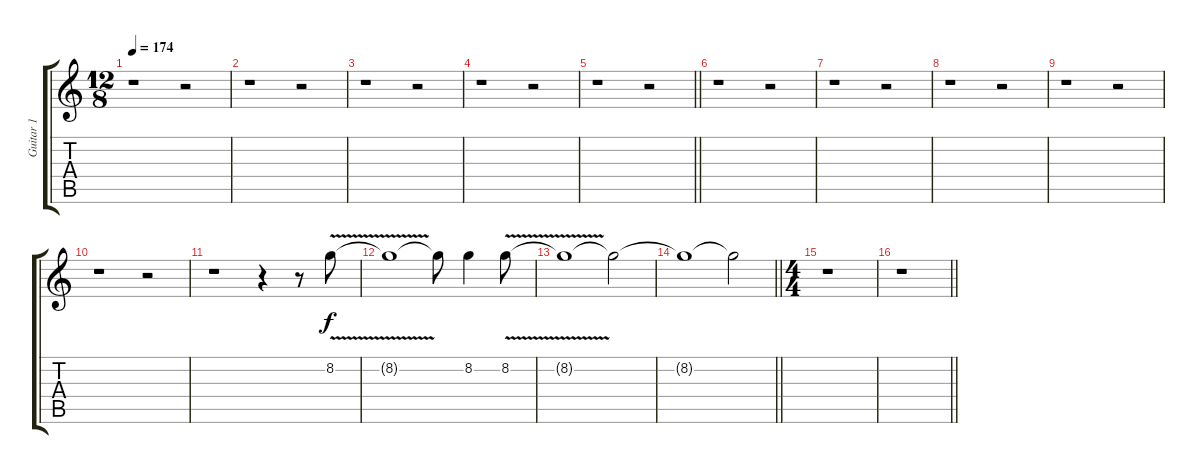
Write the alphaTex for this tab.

\track ("Guitar 1" "Guitar 1") {instrument distortionguitar}
\staff {score tabs}
\tuning (E4 B3 G3 D3 A2 E2) {hide}
\ts (12 8)
\tempo 174
\clef g2
\ks c
r.1{dy f} r.2 |
r.1 r.2 |
r.1 r.2 |
r.1 r.2 |
\barLineRight lightlight
r.1 r.2 |
r.1 r.2 |
r.1 r.2 |
r.1 r.2 |
r.1 r.2 |
r.1 r.2 |
r.1 r.4 r.8 8.2{v}.8 |
8.2{t}.1 8.2{t}.8 8.2.4 8.2{v}.8 |
8.2{t}.1 8.2{t}.2 |
\barLineRight lightlight
8.2{t}.1 8.2{t}.2 |
\ts (4 4)
r.1 |
\barLineRight lightlight
r.1
